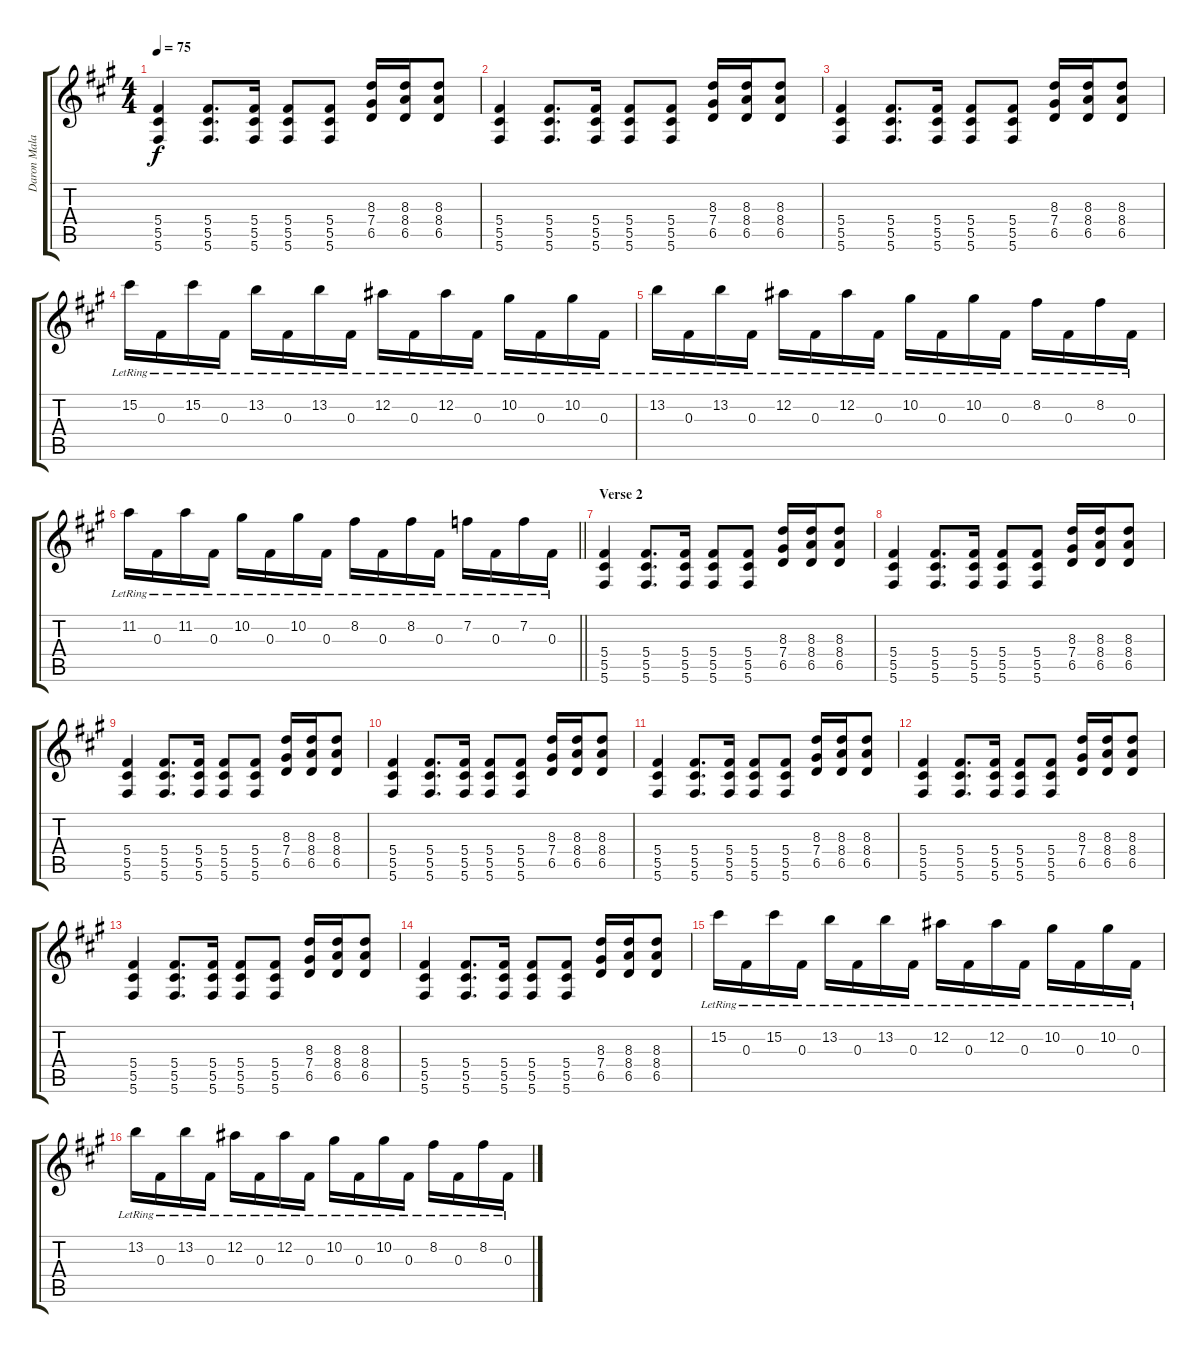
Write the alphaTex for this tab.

\track ("Daron Malakian [Lead Guitar]" "Daron Mala") {instrument electricguitarjazz}
\staff {score tabs}
\tuning (Eb4 Bb3 Gb3 Db3 Ab2 Db2) {hide}
\ts (4 4)
\tempo 75
\clef g2
\ks f#minor
(5.4 5.5 5.6).4{dy f} (5.4 5.5 5.6).8{d} (5.4 5.5 5.6).16 (5.4 5.5 5.6).8 (5.4 5.5 5.6).8 (8.3 7.4 6.5).16 (8.3 8.4 6.5).16 (8.3 8.4 6.5).8 |
(5.4 5.5 5.6).4 (5.4 5.5 5.6).8{d} (5.4 5.5 5.6).16 (5.4 5.5 5.6).8 (5.4 5.5 5.6).8 (8.3 7.4 6.5).16 (8.3 8.4 6.5).16 (8.3 8.4 6.5).8 |
(5.4 5.5 5.6).4 (5.4 5.5 5.6).8{d} (5.4 5.5 5.6).16 (5.4 5.5 5.6).8 (5.4 5.5 5.6).8 (8.3 7.4 6.5).16 (8.3 8.4 6.5).16 (8.3 8.4 6.5).8 |
15.2{lr}.16{instrument electricguitarjazz} 0.3{lr}.16 15.2{lr}.16 0.3{lr}.16 13.2{lr}.16 0.3{lr}.16 13.2{lr}.16 0.3{lr}.16 12.2{lr}.16 0.3{lr}.16 12.2{lr}.16 0.3{lr}.16 10.2{lr}.16 0.3{lr}.16 10.2{lr}.16 0.3{lr}.16 |
13.2{lr}.16 0.3{lr}.16 13.2{lr}.16 0.3{lr}.16 12.2{lr}.16 0.3{lr}.16 12.2{lr}.16 0.3{lr}.16 10.2{lr}.16 0.3{lr}.16 10.2{lr}.16 0.3{lr}.16 8.2{lr}.16 0.3{lr}.16 8.2{lr}.16 0.3{lr}.16 |
\barLineRight lightlight
11.2{lr}.16 0.3{lr}.16 11.2{lr}.16 0.3{lr}.16 10.2{lr}.16 0.3{lr}.16 10.2{lr}.16 0.3{lr}.16 8.2{lr}.16 0.3{lr}.16 8.2{lr}.16 0.3{lr}.16 7.2{lr}.16 0.3{lr}.16 7.2{lr}.16 0.3{lr}.16 |
\section ("" "Verse 2")
(5.4 5.5 5.6).4{instrument distortionguitar} (5.4 5.5 5.6).8{d} (5.4 5.5 5.6).16 (5.4 5.5 5.6).8 (5.4 5.5 5.6).8 (8.3 7.4 6.5).16 (8.3 8.4 6.5).16 (8.3 8.4 6.5).8 |
(5.4 5.5 5.6).4 (5.4 5.5 5.6).8{d} (5.4 5.5 5.6).16 (5.4 5.5 5.6).8 (5.4 5.5 5.6).8 (8.3 7.4 6.5).16 (8.3 8.4 6.5).16 (8.3 8.4 6.5).8 |
(5.4 5.5 5.6).4 (5.4 5.5 5.6).8{d} (5.4 5.5 5.6).16 (5.4 5.5 5.6).8 (5.4 5.5 5.6).8 (8.3 7.4 6.5).16 (8.3 8.4 6.5).16 (8.3 8.4 6.5).8 |
(5.4 5.5 5.6).4 (5.4 5.5 5.6).8{d} (5.4 5.5 5.6).16 (5.4 5.5 5.6).8 (5.4 5.5 5.6).8 (8.3 7.4 6.5).16 (8.3 8.4 6.5).16 (8.3 8.4 6.5).8 |
(5.4 5.5 5.6).4 (5.4 5.5 5.6).8{d} (5.4 5.5 5.6).16 (5.4 5.5 5.6).8 (5.4 5.5 5.6).8 (8.3 7.4 6.5).16 (8.3 8.4 6.5).16 (8.3 8.4 6.5).8 |
(5.4 5.5 5.6).4 (5.4 5.5 5.6).8{d} (5.4 5.5 5.6).16 (5.4 5.5 5.6).8 (5.4 5.5 5.6).8 (8.3 7.4 6.5).16 (8.3 8.4 6.5).16 (8.3 8.4 6.5).8 |
(5.4 5.5 5.6).4 (5.4 5.5 5.6).8{d} (5.4 5.5 5.6).16 (5.4 5.5 5.6).8 (5.4 5.5 5.6).8 (8.3 7.4 6.5).16 (8.3 8.4 6.5).16 (8.3 8.4 6.5).8 |
(5.4 5.5 5.6).4 (5.4 5.5 5.6).8{d} (5.4 5.5 5.6).16 (5.4 5.5 5.6).8 (5.4 5.5 5.6).8 (8.3 7.4 6.5).16 (8.3 8.4 6.5).16 (8.3 8.4 6.5).8 |
15.2{lr}.16{instrument electricguitarjazz} 0.3{lr}.16 15.2{lr}.16 0.3{lr}.16 13.2{lr}.16 0.3{lr}.16 13.2{lr}.16 0.3{lr}.16 12.2{lr}.16 0.3{lr}.16 12.2{lr}.16 0.3{lr}.16 10.2{lr}.16 0.3{lr}.16 10.2{lr}.16 0.3{lr}.16 |
13.2{lr}.16 0.3{lr}.16 13.2{lr}.16 0.3{lr}.16 12.2{lr}.16 0.3{lr}.16 12.2{lr}.16 0.3{lr}.16 10.2{lr}.16 0.3{lr}.16 10.2{lr}.16 0.3{lr}.16 8.2{lr}.16 0.3{lr}.16 8.2{lr}.16 0.3{lr}.16
